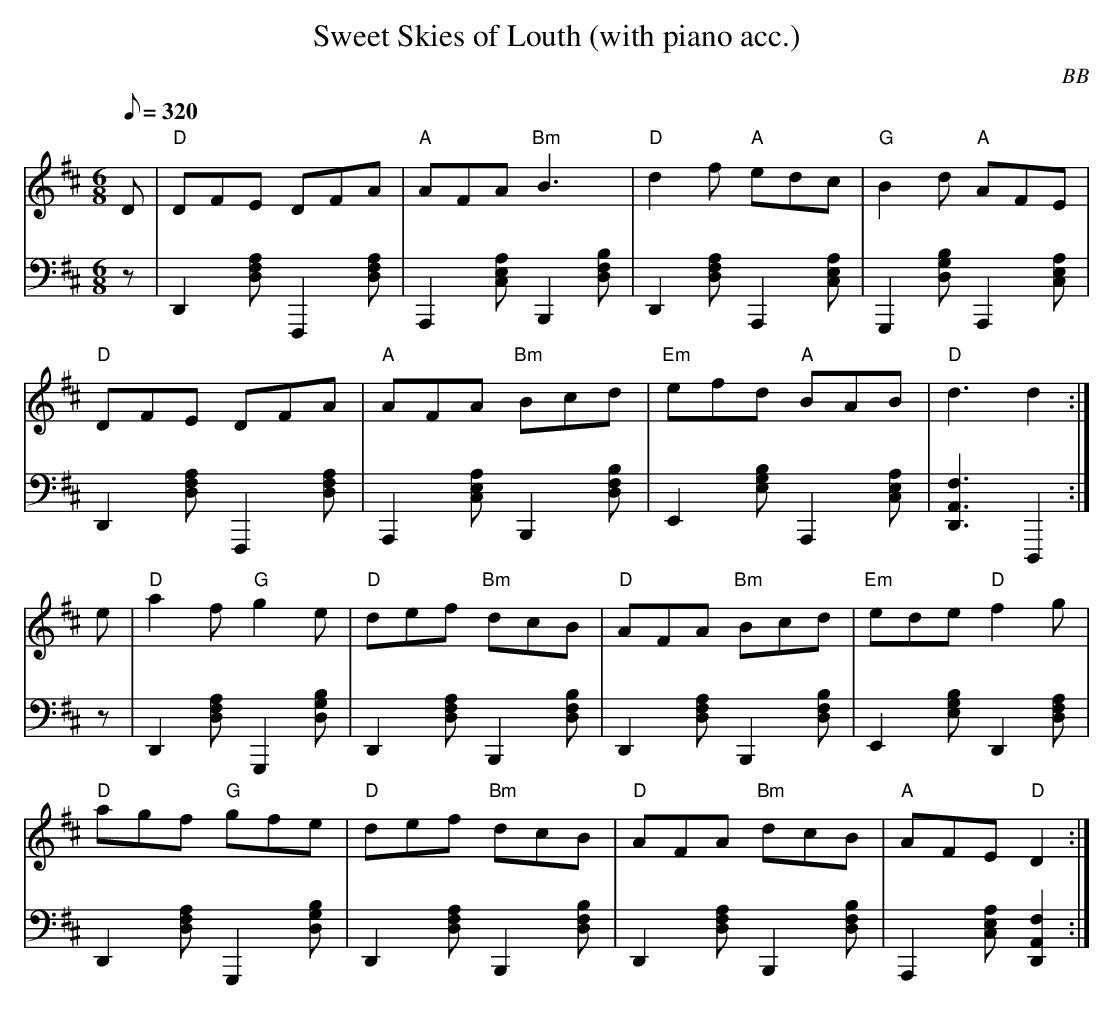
X:1
T: Sweet Skies of Louth (with piano acc.)
C: BB
L: 1/8
M: 6/8
Q: 1/8=320
V: 1 program 1 110 %fiddle
V: 2 volume=70 clef=bass m=D program 1 01
K: D
[V:1] D|"D"DFE DFA | "A"AFA "Bm"B3 | "D"d2f "A"edc | "G"B2d "A"AFE |
[V:2] z|D,2[AFD]F,,2[AFD]|A,,2[AEC]B,,2[BFD]|D,2[AFD]A,,2[AEC]|G,,2[GDB]A,,2[AEC]|
[V:1] "D"DFE DFA | "A"AFA "Bm"Bcd | "Em"efd "A"BAB | "D"d3 d2 :|
[V:2] D,2[AFD]F,,2[AFD]|A,,2[AEC]B,,2[BFD]|E,2[EBG]A,,2[AEC]|[D,3A,3F3]D,,2 :|
[V:1] e|"D"a2f "G"g2e |"D"def "Bm"dcB | "D"AFA "Bm"Bcd | "Em"ede "D"f2g |
[V:2] z|D,2[AFD]G,,2[GDB]|D,2[AFD]B,,2[BFD]|D,2[AFD]B,,2[BFD]|E,2[EBG]D,2[AFD]|
[V:1] "D"agf "G"gfe | "D"def "Bm"dcB | "D"AFA "Bm"dcB |"A"AFE "D"D2 :|
[V:2] D,2[AFD]G,,2[GDB]|D,2[AFD]B,,2[BFD]|D,2[AFD]B,,2[BFD]|A,,2[AEC][D,2A,2F2]:|
